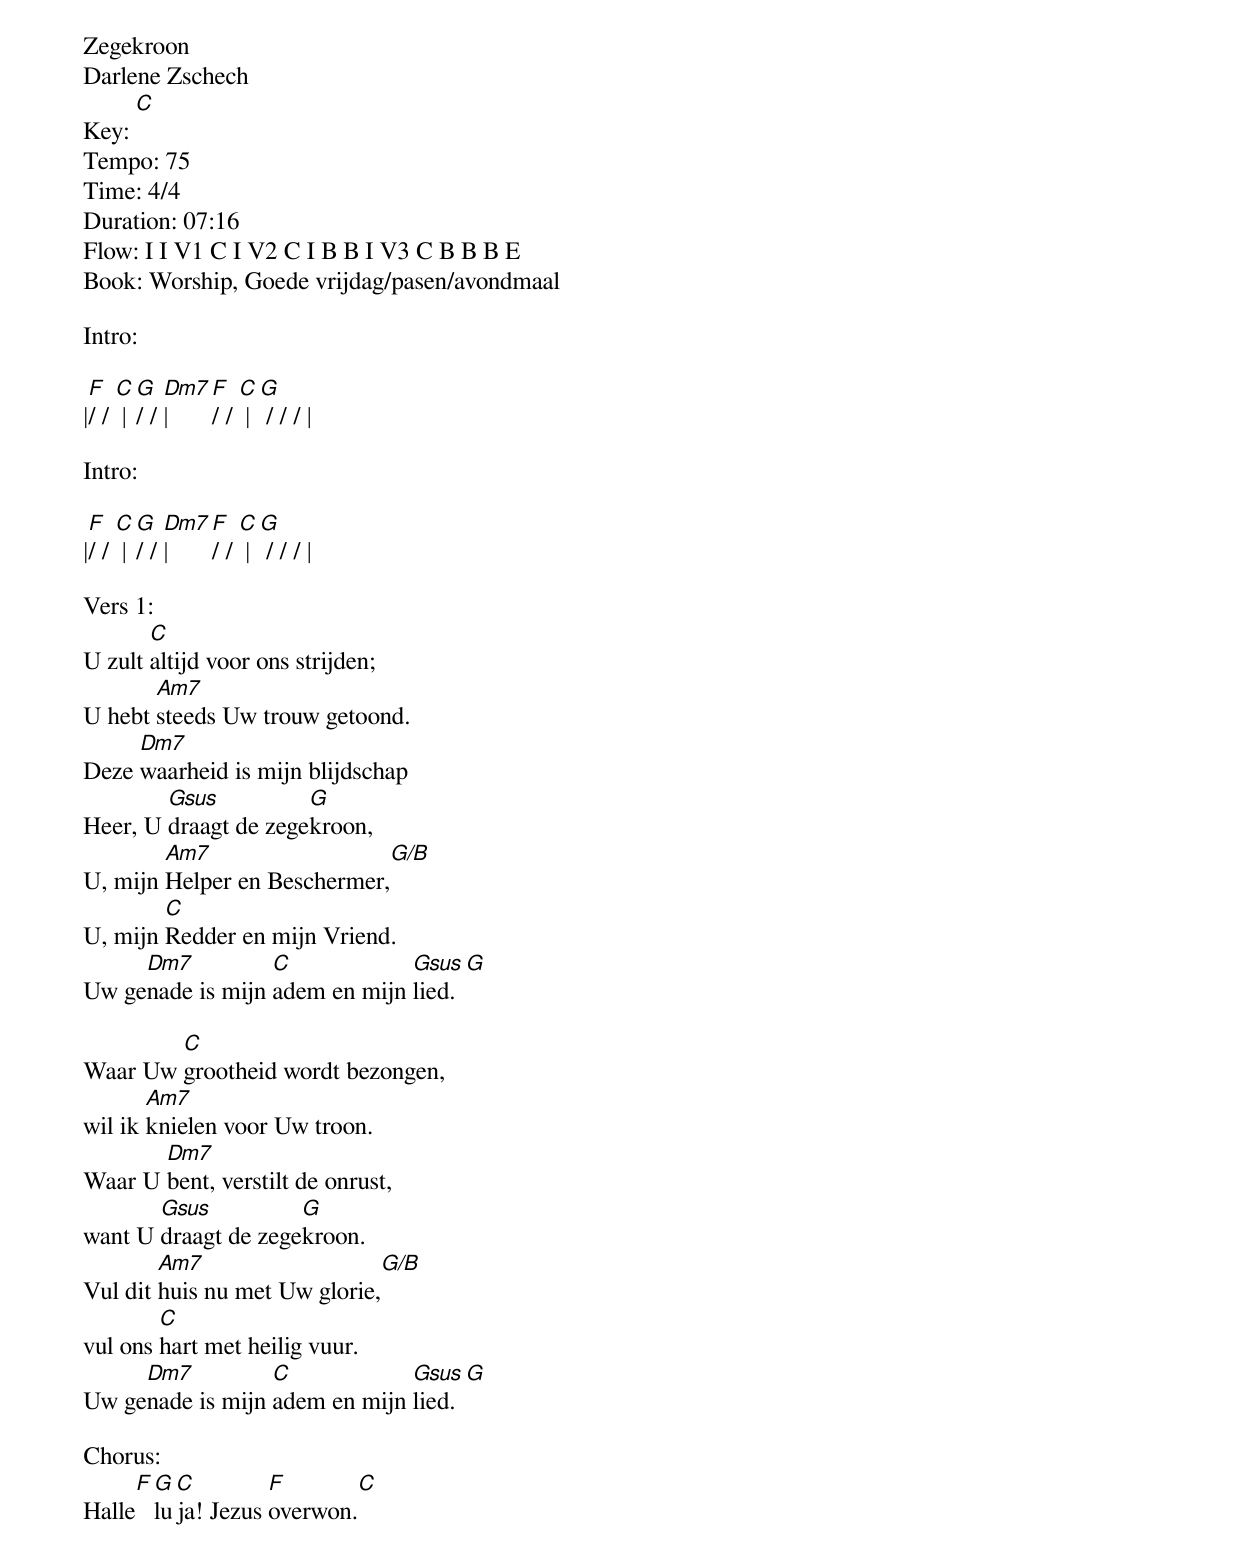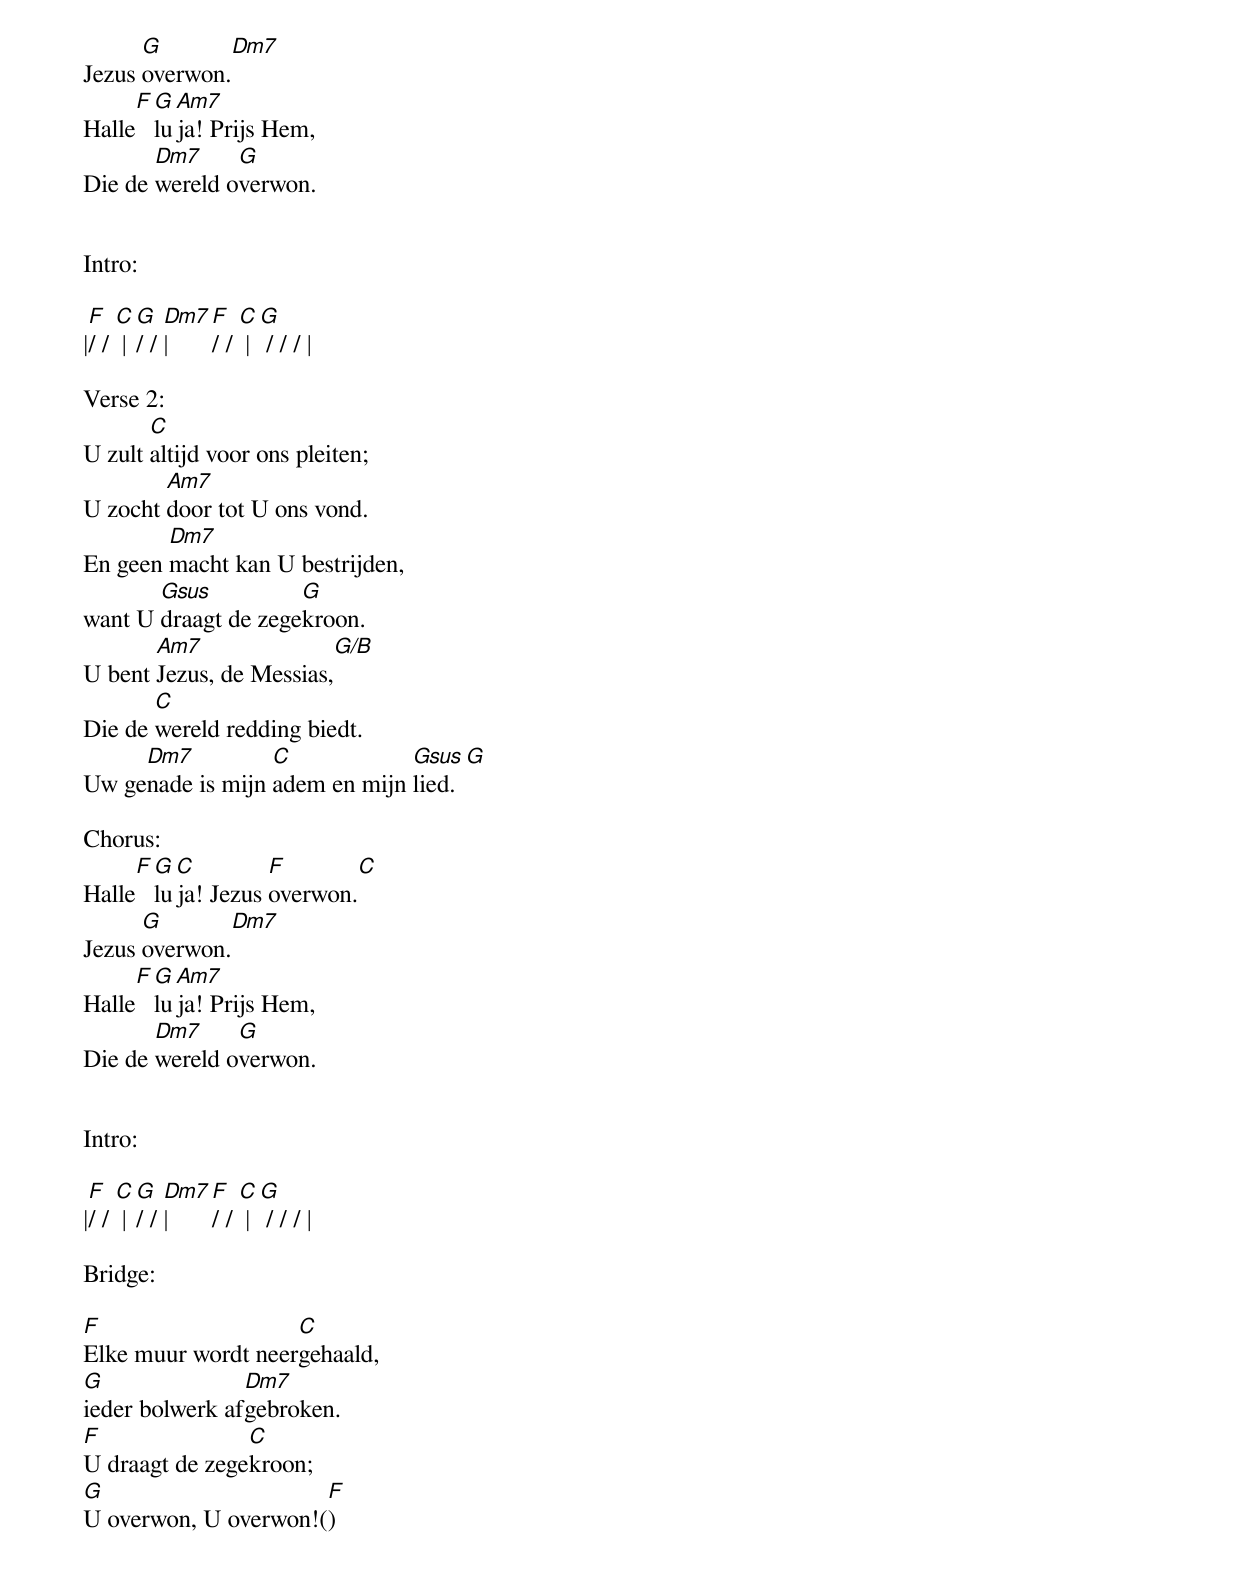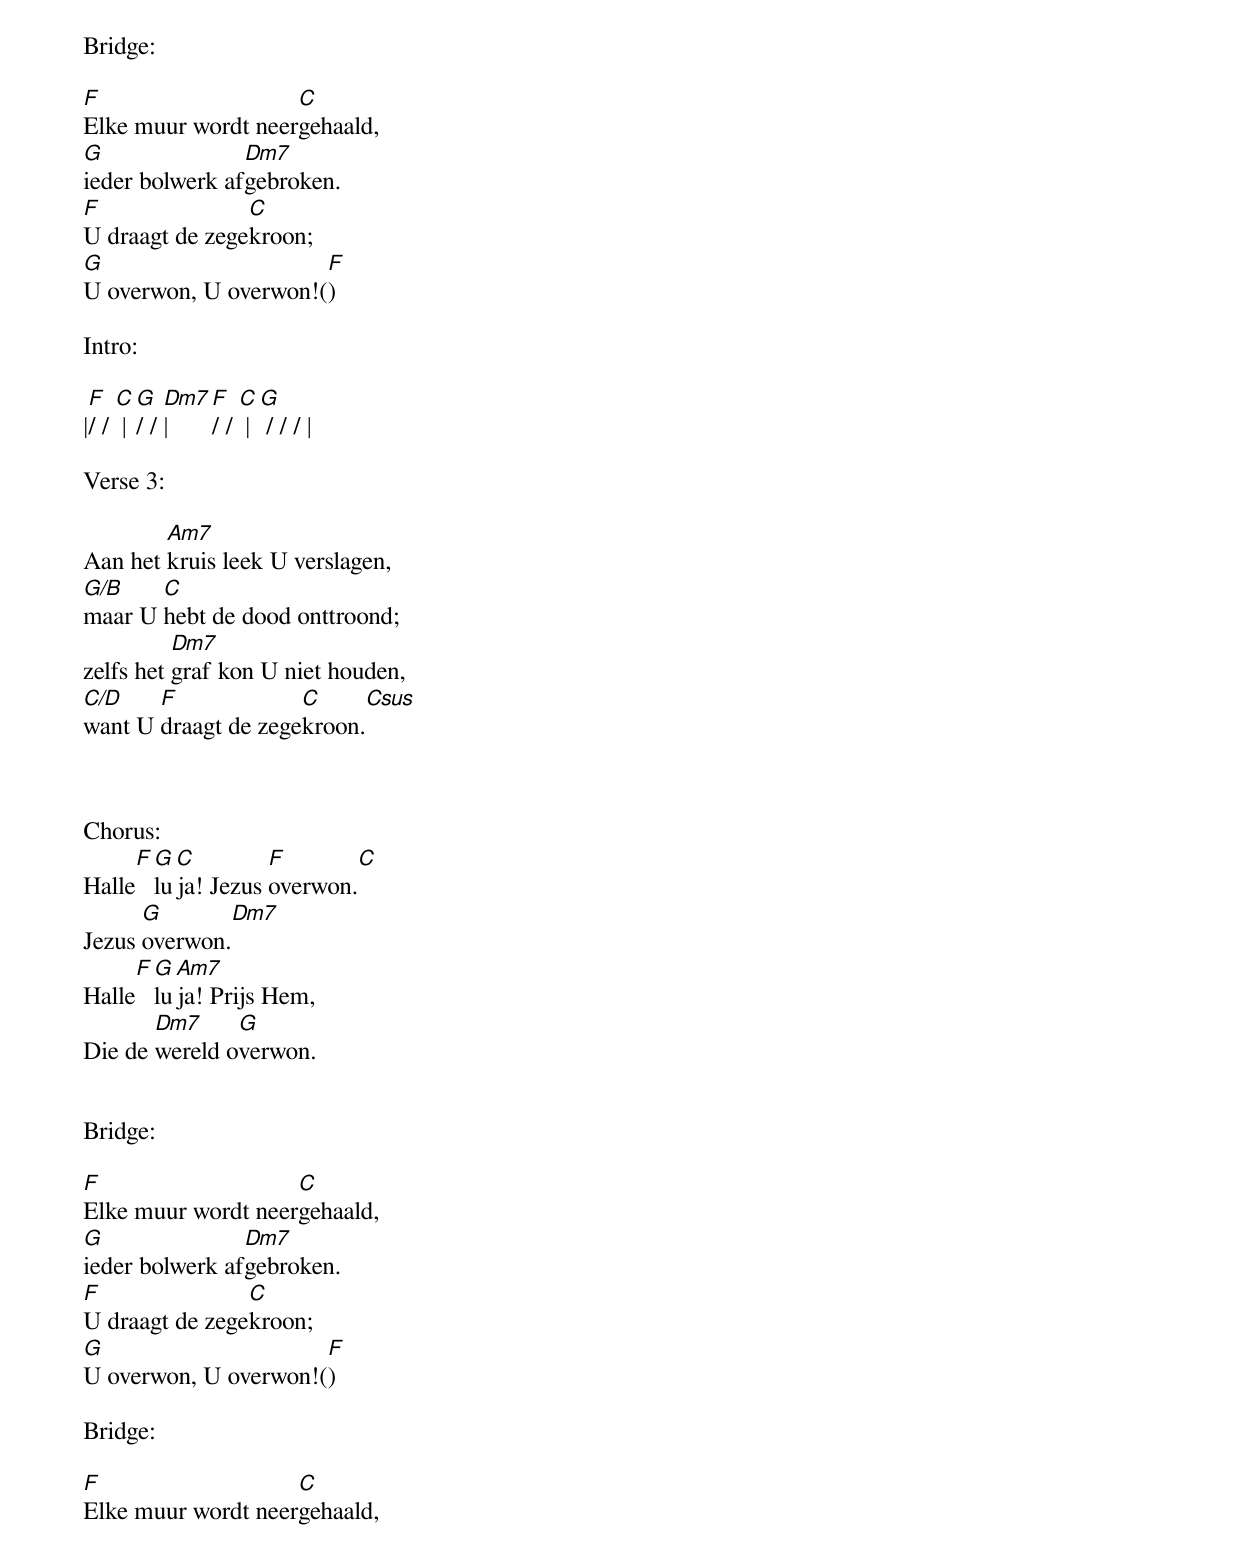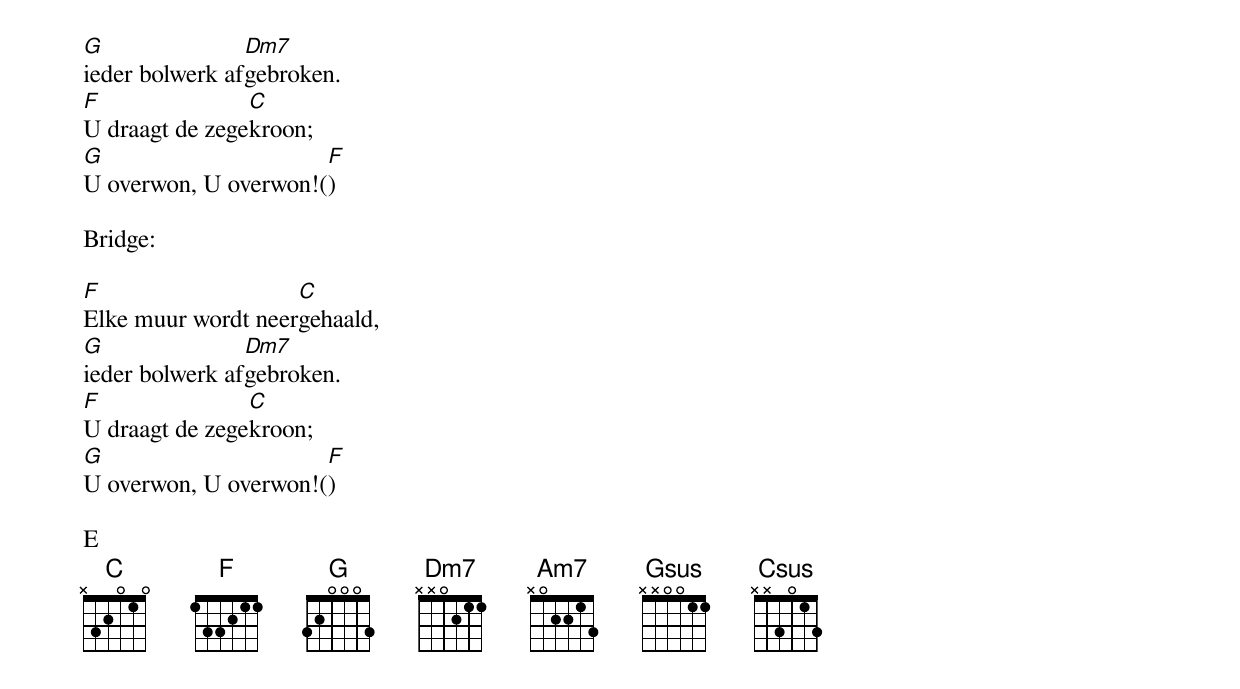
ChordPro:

Zegekroon
Darlene Zschech
Key: [C]
Tempo: 75
Time: 4/4
Duration: 07:16
Flow: I I V1 C I V2 C I B B I V3 C B B B E
Book: Worship, Goede vrijdag/pasen/avondmaal

Intro:

|[F]/ / [C] |[G]/ / [Dm7]|[F]/ / [C] |[G] / / / |

Intro:

|[F]/ / [C] |[G]/ / [Dm7]|[F]/ / [C] |[G] / / / |

Vers 1:
U zult [C]altijd voor ons strijden;
U hebt [Am7]steeds Uw trouw getoond.
Deze [Dm7]waarheid is mijn blijdschap
Heer, U [Gsus]draagt de zege[G]kroon,
U, mijn [Am7]Helper en Beschermer,[G/B]
U, mijn [C]Redder en mijn Vriend.
Uw ge[Dm7]nade is mijn [C]adem en mijn [Gsus]lied.[G]

Waar Uw [C]grootheid wordt bezongen,
wil ik [Am7]knielen voor Uw troon.
Waar U [Dm7]bent, verstilt de onrust,
want U [Gsus]draagt de zege[G]kroon.
Vul dit [Am7]huis nu met Uw glorie,[G/B]
vul ons [C]hart met heilig vuur.
Uw ge[Dm7]nade is mijn [C]adem en mijn [Gsus]lied.[G]

Chorus:
Halle[F][G]lu[C]ja! Jezus [F]overwon.[C]
Jezus [G]overwon.[Dm7]
Halle[F][G]lu[Am7]ja! Prijs Hem,
Die de [Dm7]wereld o[G]verwon.


Intro:

|[F]/ / [C] |[G]/ / [Dm7]|[F]/ / [C] |[G] / / / |

Verse 2:
U zult [C]altijd voor ons pleiten;
U zocht [Am7]door tot U ons vond.
En geen [Dm7]macht kan U bestrijden,
want U [Gsus]draagt de zege[G]kroon.
U bent [Am7]Jezus, de Messias,[G/B]
Die de [C]wereld redding biedt.
Uw ge[Dm7]nade is mijn [C]adem en mijn [Gsus]lied.[G]

Chorus:
Halle[F][G]lu[C]ja! Jezus [F]overwon.[C]
Jezus [G]overwon.[Dm7]
Halle[F][G]lu[Am7]ja! Prijs Hem,
Die de [Dm7]wereld o[G]verwon.


Intro:

|[F]/ / [C] |[G]/ / [Dm7]|[F]/ / [C] |[G] / / / |

Bridge:

[F]Elke muur wordt neer[C]gehaald,
[G]ieder bolwerk af[Dm7]gebroken.
[F]U draagt de zege[C]kroon;
[G]U overwon, U overwon!([F])

Bridge:

[F]Elke muur wordt neer[C]gehaald,
[G]ieder bolwerk af[Dm7]gebroken.
[F]U draagt de zege[C]kroon;
[G]U overwon, U overwon!([F])

Intro:

|[F]/ / [C] |[G]/ / [Dm7]|[F]/ / [C] |[G] / / / |

Verse 3:

Aan het [Am7]kruis leek U verslagen,
[G/B]maar U [C]hebt de dood onttroond;
zelfs het [Dm7]graf kon U niet houden,
[C/D]want U [F]draagt de zege[C]kroon.[Csus]



Chorus:
Halle[F][G]lu[C]ja! Jezus [F]overwon.[C]
Jezus [G]overwon.[Dm7]
Halle[F][G]lu[Am7]ja! Prijs Hem,
Die de [Dm7]wereld o[G]verwon.


Bridge:

[F]Elke muur wordt neer[C]gehaald,
[G]ieder bolwerk af[Dm7]gebroken.
[F]U draagt de zege[C]kroon;
[G]U overwon, U overwon!([F])

Bridge:

[F]Elke muur wordt neer[C]gehaald,
[G]ieder bolwerk af[Dm7]gebroken.
[F]U draagt de zege[C]kroon;
[G]U overwon, U overwon!([F])

Bridge:

[F]Elke muur wordt neer[C]gehaald,
[G]ieder bolwerk af[Dm7]gebroken.
[F]U draagt de zege[C]kroon;
[G]U overwon, U overwon!([F])

E
